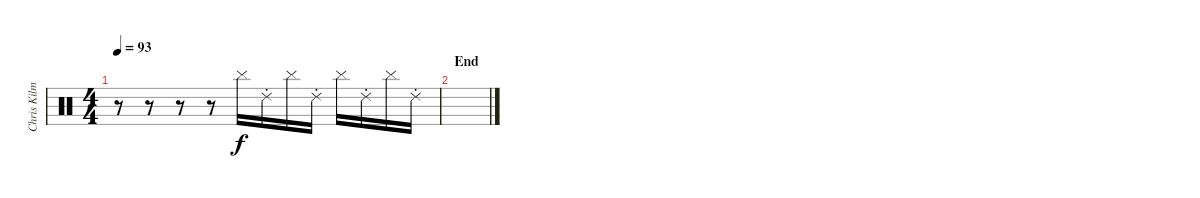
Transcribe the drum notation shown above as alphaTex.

\track ("Chris Kilmore" "Chris Kilm") {instrument percussion}
\staff {score}
\articulation defaults
\ts (4 4)
\tempo 93
\clef neutral
\ks c
r.8{dy f} r.8 r.8 r.8 "Cymbal (hit)".16 "Ride (choke) 2".16 "Cymbal (hit)".16 "Ride (choke) 2".16 "Cymbal (hit)".16 "Ride (choke) 2".16 "Cymbal (hit)".16 "Ride (choke) 2".16 |
\section ("" "End")
